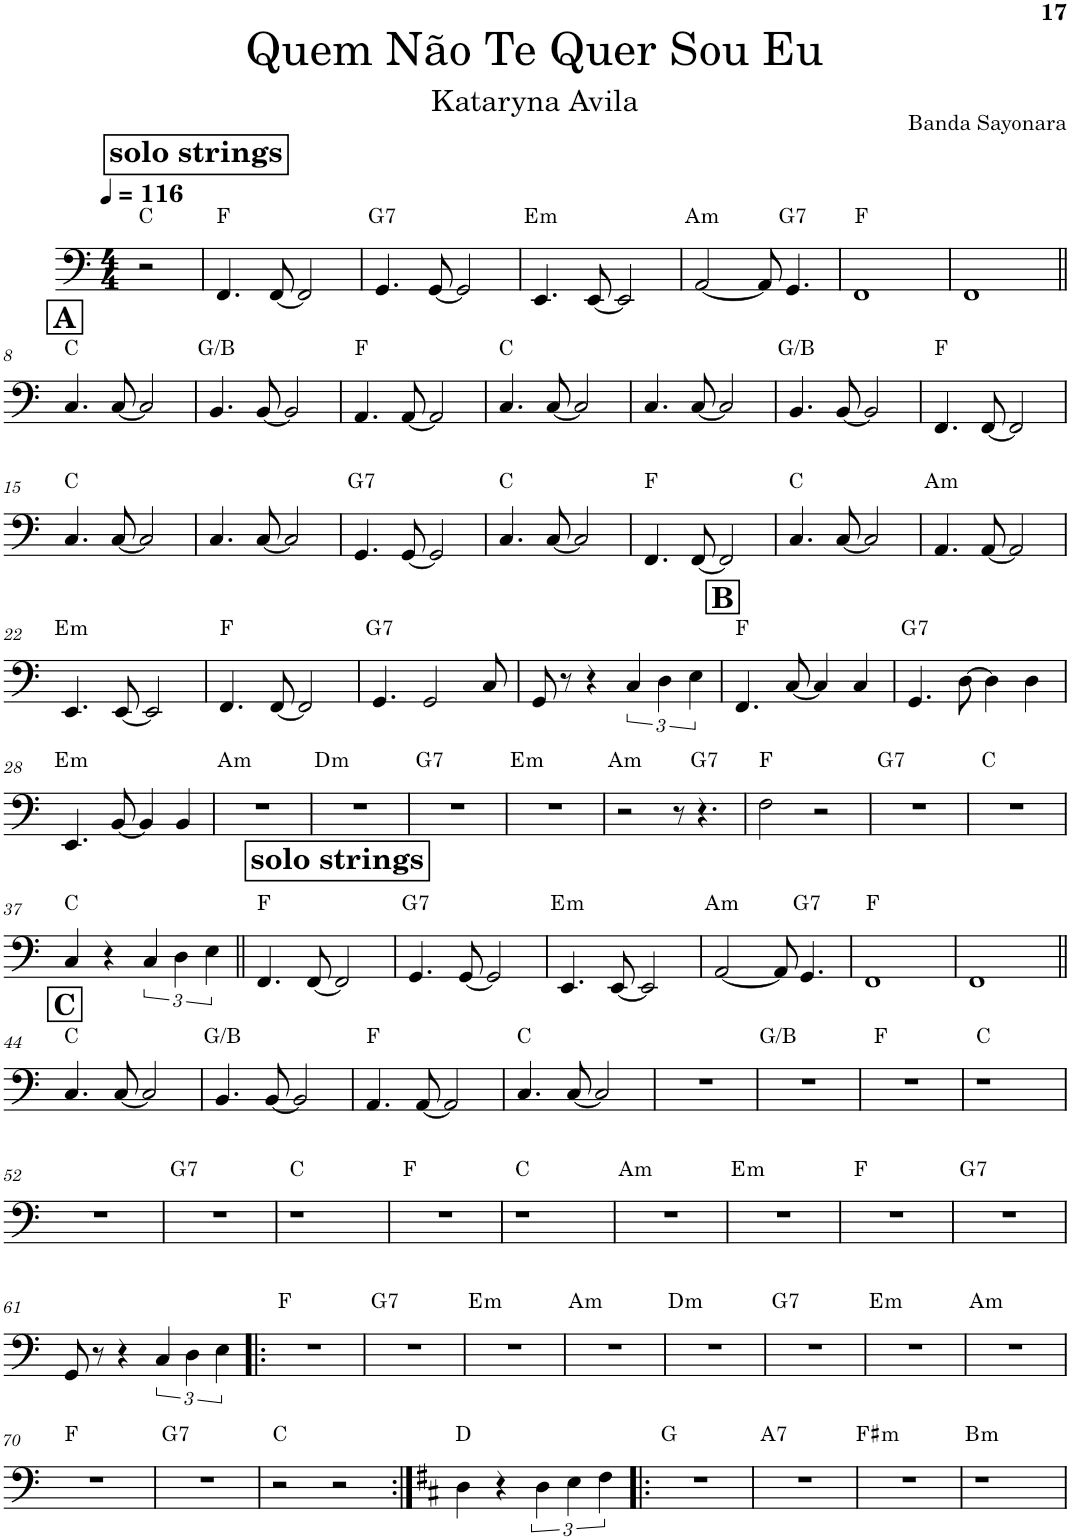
**kern	**harte
*part1	*part1
*staff1	*
*I"Electric Bass	*
*I'El. B.	*
!!LO:PB:g=z
*clefF4	*
*Trd7c12	*
*k[]	*
*M4/4	*
*MM116	*
!!LO:REH:place=s1:a:B:cj:fs=14:t=solo strings
=1	=1
2r	C:maj
=2	=2
4.FF/	F:maj
[8FF/	.
2FF/]	.
=3	=3
!	!LO:H:kt=7
4.GG/	G:7
[8GG/	.
2GG/]	.
=4	=4
!	!LO:H:kt=m
4.EE/	E:min
[8EE/	.
2EE/]	.
=5	=5
!	!LO:H:kt=m
[2AA/	A:min
8AA/]	.
!	!LO:H:kt=7
4.GG/	G:7
=6	=6
1FF	F:maj
=7	=7
1FF	.
!!LO:LB:g=z
!!LO:REH:place=s1:a:B:cj:fs=14:t=A
=8||	=8||
4.C/	C:maj
[8C/	.
2C/]	.
=9	=9
4.BB/	G:maj/3
[8BB/	.
2BB/]	.
=10	=10
4.AA/	F:maj
[8AA/	.
2AA/]	.
=11	=11
4.C/	C:maj
[8C/	.
2C/]	.
=12	=12
4.C/	.
[8C/	.
2C/]	.
=13	=13
4.BB/	G:maj/3
[8BB/	.
2BB/]	.
=14	=14
4.FF/	F:maj
[8FF/	.
2FF/]	.
!!LO:LB:g=z
=15	=15
4.C/	C:maj
[8C/	.
2C/]	.
=16	=16
4.C/	.
[8C/	.
2C/]	.
=17	=17
!	!LO:H:kt=7
4.GG/	G:7
[8GG/	.
2GG/]	.
=18	=18
4.C/	C:maj
[8C/	.
2C/]	.
=19	=19
4.FF/	F:maj
[8FF/	.
2FF/]	.
=20	=20
4.C/	C:maj
[8C/	.
2C/]	.
=21	=21
!	!LO:H:kt=m
4.AA/	A:min
[8AA/	.
2AA/]	.
!!LO:LB:g=z
=22	=22
!	!LO:H:kt=m
4.EE/	E:min
[8EE/	.
2EE/]	.
=23	=23
4.FF/	F:maj
[8FF/	.
2FF/]	.
=24	=24
!	!LO:H:kt=7
4.GG/	G:7
2GG/	.
8C/	.
=25	=25
8GG/	.
8r	.
4r	.
6C/	.
6D\	.
6E\	.
!!LO:REH:place=s1:a:B:cj:fs=14:t=B
=26	=26
4.FF/	F:maj
[8C/	.
4C/]	.
4C/	.
=27	=27
!	!LO:H:kt=7
4.GG/	G:7
[8D\	.
4D\]	.
4D\	.
!!LO:LB:g=z
=28	=28
!	!LO:H:kt=m
4.EE/	E:min
[8BB/	.
4BB/]	.
4BB/	.
=29	=29
!	!LO:H:kt=m
1r	A:min
=30	=30
!	!LO:H:kt=m
1r	D:min
=31	=31
!	!LO:H:kt=7
1r	G:7
=32	=32
!	!LO:H:kt=m
1r	E:min
=33	=33
!	!LO:H:kt=m
2r	A:min
8r	.
!	!LO:H:kt=7
4.r	G:7
=34	=34
2F\	F:maj
2r	.
=35	=35
!	!LO:H:kt=7
1r	G:7
=36	=36
1r	C:maj
!!LO:LB:g=z
=37	=37
4C/	C:maj
4r	.
6C/	.
6D\	.
6E\	.
!!LO:REH:place=s1:a:B:cj:fs=14:t=solo strings
=38||	=38||
4.FF/	F:maj
[8FF/	.
2FF/]	.
=39	=39
!	!LO:H:kt=7
4.GG/	G:7
[8GG/	.
2GG/]	.
=40	=40
!	!LO:H:kt=m
4.EE/	E:min
[8EE/	.
2EE/]	.
=41	=41
!	!LO:H:kt=m
[2AA/	A:min
8AA/]	.
!	!LO:H:kt=7
4.GG/	G:7
=42	=42
1FF	F:maj
=43	=43
1FF	.
!!LO:LB:g=z
!!LO:REH:place=s1:a:B:cj:fs=14:t=C
=44||	=44||
4.C/	C:maj
[8C/	.
2C/]	.
=45	=45
4.BB/	G:maj/3
[8BB/	.
2BB/]	.
=46	=46
4.AA/	F:maj
[8AA/	.
2AA/]	.
=47	=47
4.C/	C:maj
[8C/	.
2C/]	.
=48	=48
1r	.
=49	=49
1r	G:maj/3
=50	=50
1r	F:maj
=51	=51
1r	C:maj
!!LO:LB:g=z
=52	=52
1r	.
=53	=53
!	!LO:H:kt=7
1r	G:7
=54	=54
1r	C:maj
=55	=55
1r	F:maj
=56	=56
1r	C:maj
=57	=57
!	!LO:H:kt=m
1r	A:min
=58	=58
!	!LO:H:kt=m
1r	E:min
=59	=59
1r	F:maj
=60	=60
!	!LO:H:kt=7
1r	G:7
!!LO:LB:g=z
=61	=61
8GG/	.
8r	.
4r	.
6C/	.
6D\	.
6E\	.
=62!|:	=62!|:
1r	F:maj
=63	=63
!	!LO:H:kt=7
1r	G:7
=64	=64
!	!LO:H:kt=m
1r	E:min
=65	=65
!	!LO:H:kt=m
1r	A:min
=66	=66
!	!LO:H:kt=m
1r	D:min
=67	=67
!	!LO:H:kt=7
1r	G:7
=68	=68
!	!LO:H:kt=m
1r	E:min
=69	=69
!	!LO:H:kt=m
1r	A:min
!!LO:LB:g=z
=70	=70
1r	F:maj
=71	=71
!	!LO:H:kt=7
1r	G:7
=72	=72
2r	C:maj
2r	.
=73:|!	=73:|!
*k[f#c#]	*
4D\	D:maj
4r	.
6D\	.
6E\	.
6F#\	.
=74!|:	=74!|:
1r	G:maj
=75	=75
!	!LO:H:kt=7
1r	A:7
=76	=76
!	!LO:H:kt=m
1r	F#:min
=77	=77
!	!LO:H:kt=m
1r	B:min
=	=
*-	*-
